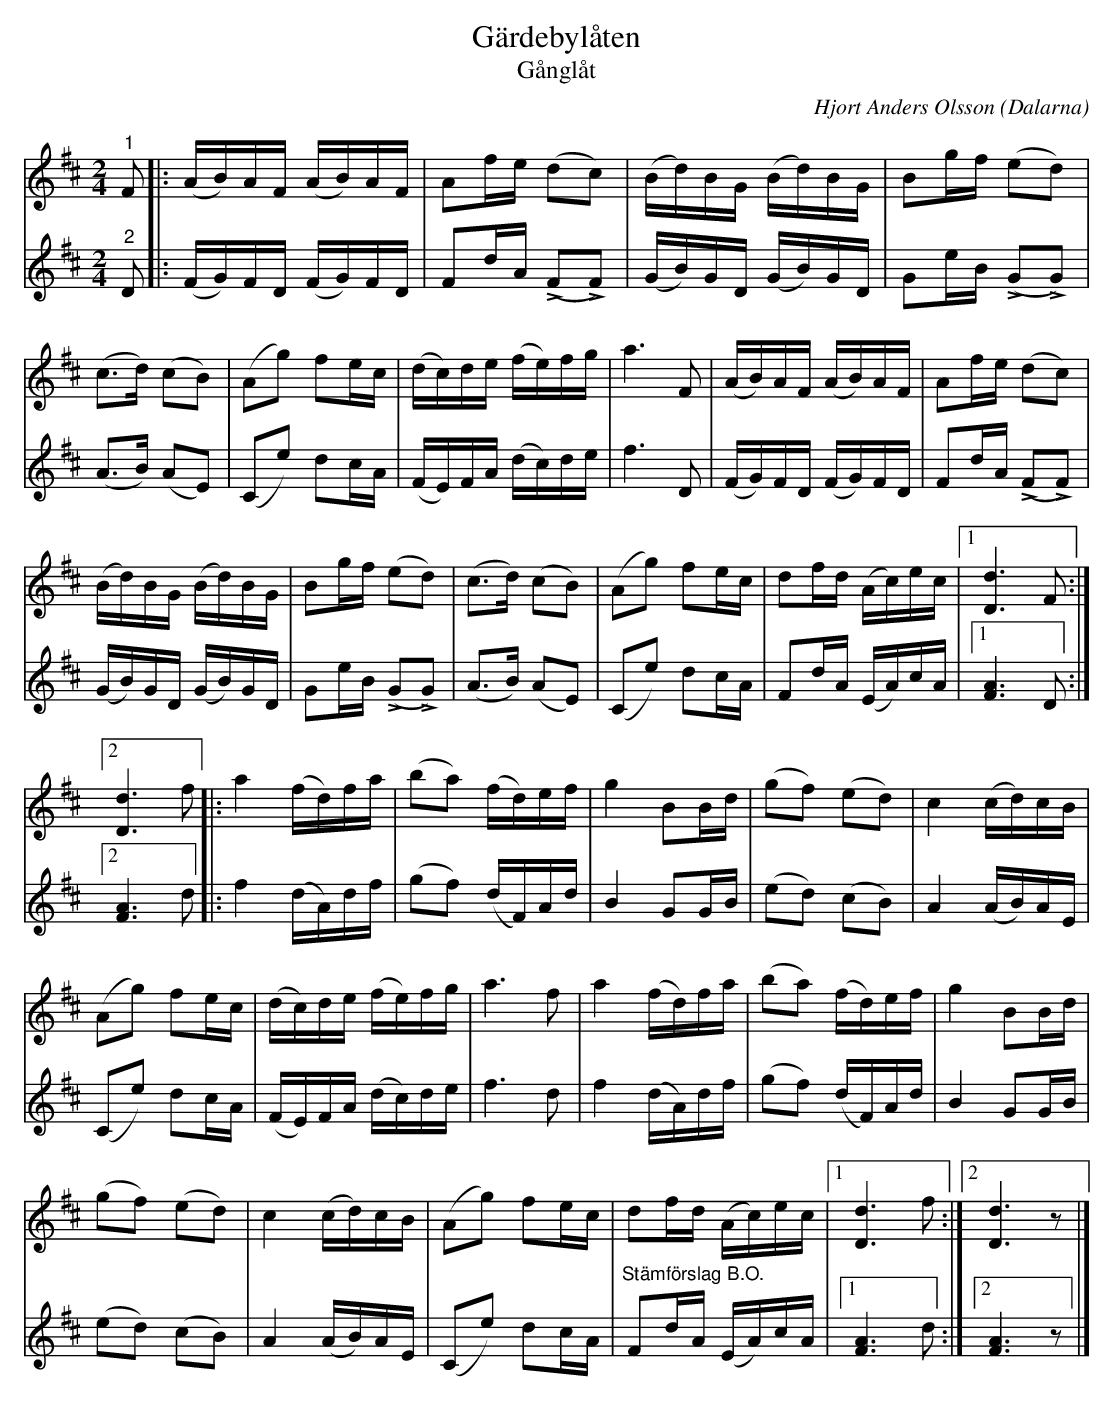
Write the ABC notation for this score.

X:1
T:Gärdebylåten
T:Gånglåt
C:Hjort Anders Olsson
O:Dalarna
L:1/16
M:2/4
K:D
V:1
"^1" F2 |: (AB)AF (AB)AF | A2fe (d2c2) | (Bd)BG (Bd)BG | B2gf (e2d2) |
(c2>d2) (c2B2) | (A2g2) f2ec | (dc)de (fe)fg | a6 F2 | (AB)AF (AB)AF | A2fe (d2c2) |
(Bd)BG (Bd)BG | B2gf (e2d2) | (c2>d2) (c2B2) | (A2g2) f2ec | d2fd (Ac)ec |1 [Dd]6 F2 :|2
[Dd]6 f2 |: a4 (fd)fa | (b2a2) (fd)ef | g4 B2Bd | (g2f2) (e2d2) | c4 (cd)cB |
(A2g2) f2ec | (dc)de (fe)fg | a6 f2 | a4 (fd)fa | (b2a2) (fd)ef | g4 B2Bd |
(g2f2) (e2d2) | c4 (cd)cB | (A2g2) f2ec | d2fd (Ac)ec |1 [Dd]6 f2 :|2 [Dd]6 z2 |]
V:2
"^2" D2 |: (FG)FD (FG)FD | F2dA (!>!F2!>!F2) | (GB)GD (GB)GD | G2eB (!>!G2!>!G2) | (A2>B2) (A2E2) |
(C2e2) d2cA | (FE)FA (dc)de | f6 D2 | (FG)FD (FG)FD | F2dA (!>!F2!>!F2) | (GB)GD (GB)GD |
G2eB (!>!G2!>!G2) | (A2>B2) (A2E2) | (C2e2) d2cA | F2dA (EA)cA |1 [FA]6 D2 :|2
[FA]6 d2 |: f4 (dA)df | (g2f2) (dF)Ad | B4 G2GB | (e2d2) (c2B2) | A4 (AB)AE |
(C2e2) d2cA | (FE)FA (dc)de | f6 d2 | f4 (dA)df | (g2f2) (dF)Ad | B4 G2GB |
(e2d2) (c2B2) | A4 (AB)AE | (C2e2) d2cA |"^Stämförslag B.O." F2dA (EA)cA |1 [FA]6 d2 :|2 [FA]6 z2 |]
